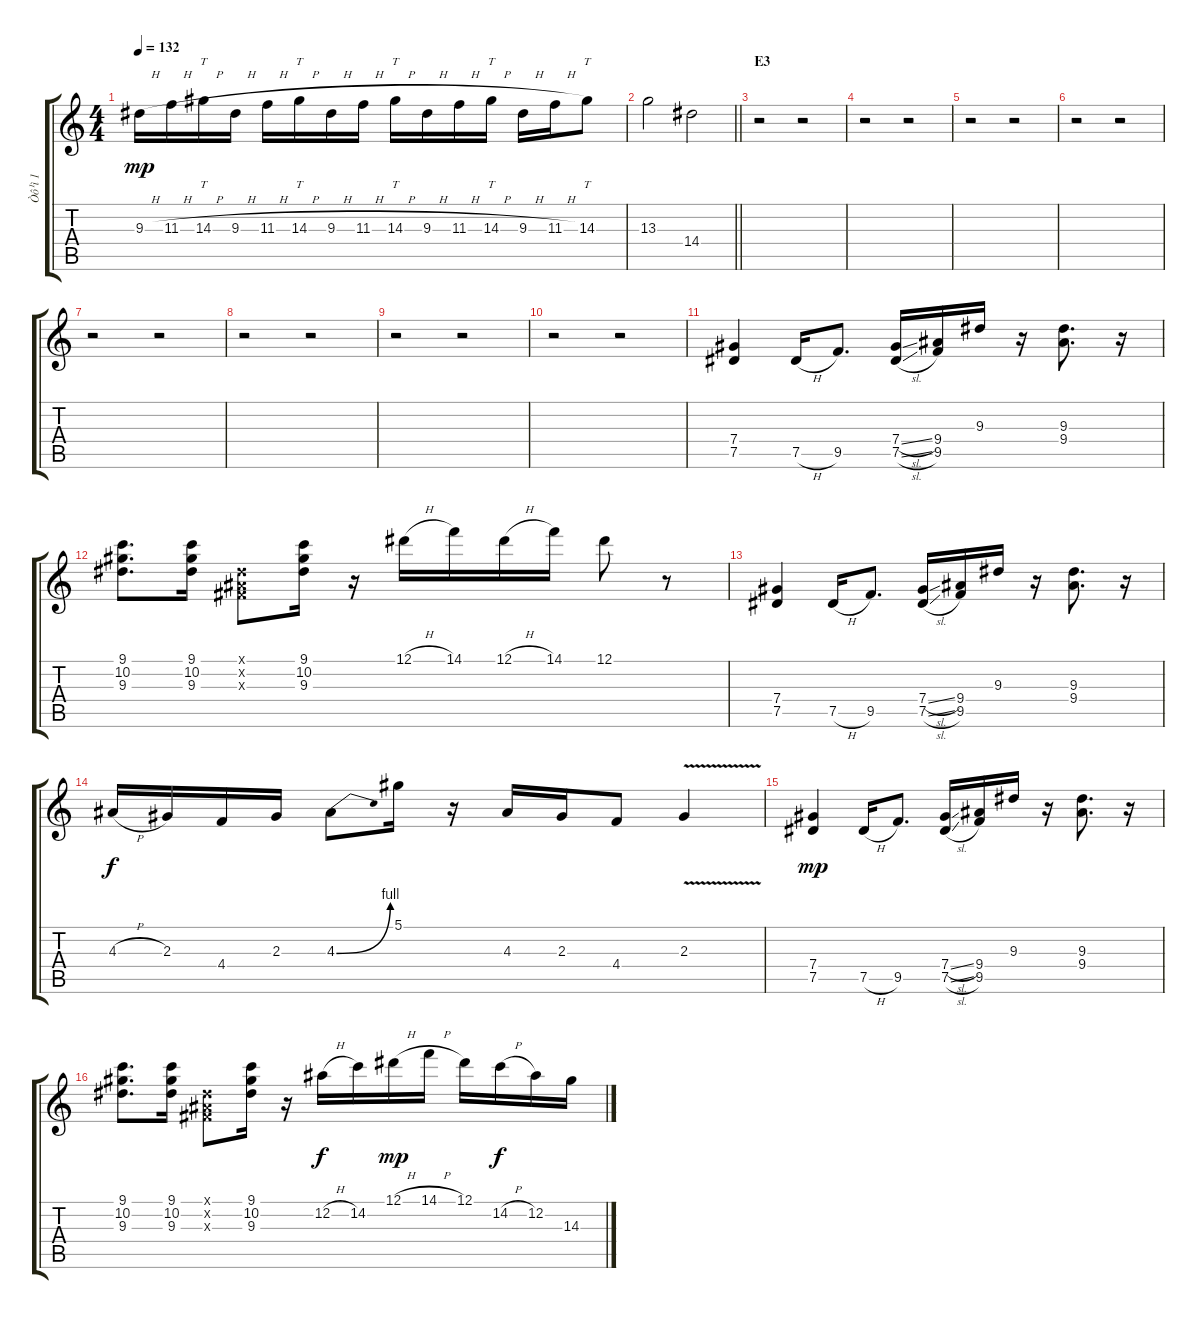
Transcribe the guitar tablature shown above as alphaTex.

\track ("Òô¹ì 1" "Òô¹ì 1") {instrument electricguitarclean}
\staff {score tabs}
\tuning (Eb4 Bb3 Gb3 Db3 Ab2 Eb2) {hide}
\ts (4 4)
\tempo 132
\clef g2
\ks c
9.3{h}.16{dy mp} 11.3{h}.16 14.3{h}.16{tt} 9.3{h}.16 11.3{h}.16 14.3{h}.16{tt} 9.3{h}.16 11.3{h}.16 14.3{h}.16{tt} 9.3{h}.16 11.3{h}.16 14.3{h}.16{tt} 9.3{h}.16 11.3{h}.16 14.3.8{tt} |
\barLineRight lightlight
13.3.2 14.4.2 |
\section ("" "E3")
r.2 r.2 |
r.2 r.2 |
r.2 r.2 |
r.2 r.2 |
r.2 r.2 |
r.2 r.2 |
r.2 r.2 |
r.2 r.2 |
(7.4 7.5).4 7.5{h}.16 9.5.8{d} (7.4{sl} 7.5{sl}).16 (9.4 9.5).16 9.3.16 r.16 (9.3 9.4).8{d} r.16 |
(9.1 10.2 9.3).8{d} (9.1 10.2 9.3).16 (0.1{x} 0.2{x} 0.3{x}).8 (9.1 10.2 9.3).16 r.16 12.1{h}.16 14.1.16 12.1{h}.16 14.1.16 12.1.8 r.8 |
(7.4 7.5).4 7.5{h}.16 9.5.8{d} (7.4{sl} 7.5{sl}).16 (9.4 9.5).16 9.3.16 r.16 (9.3 9.4).8{d} r.16 |
4.3{h}.16{dy f} 2.3.16 4.4.16 2.3.16 4.3{be (bend 0 0 60 4)}.8 5.1.16 r.16 4.3.16 2.3.16 4.4.8 2.3{v}.4 |
(7.4 7.5).4{dy mp} 7.5{h}.16 9.5.8{d} (7.4{sl} 7.5{sl}).16 (9.4 9.5).16 9.3.16 r.16 (9.3 9.4).8{d} r.16 |
(9.1 10.2 9.3).8{d} (9.1 10.2 9.3).16 (0.1{x} 0.2{x} 0.3{x}).8 (9.1 10.2 9.3).16 r.16 12.2{h}.16{dy f} 14.2.16 12.1{h}.16{dy mp} 14.1{h}.16 12.1.16 14.2{h}.16{dy f} 12.2.16 14.3.16
